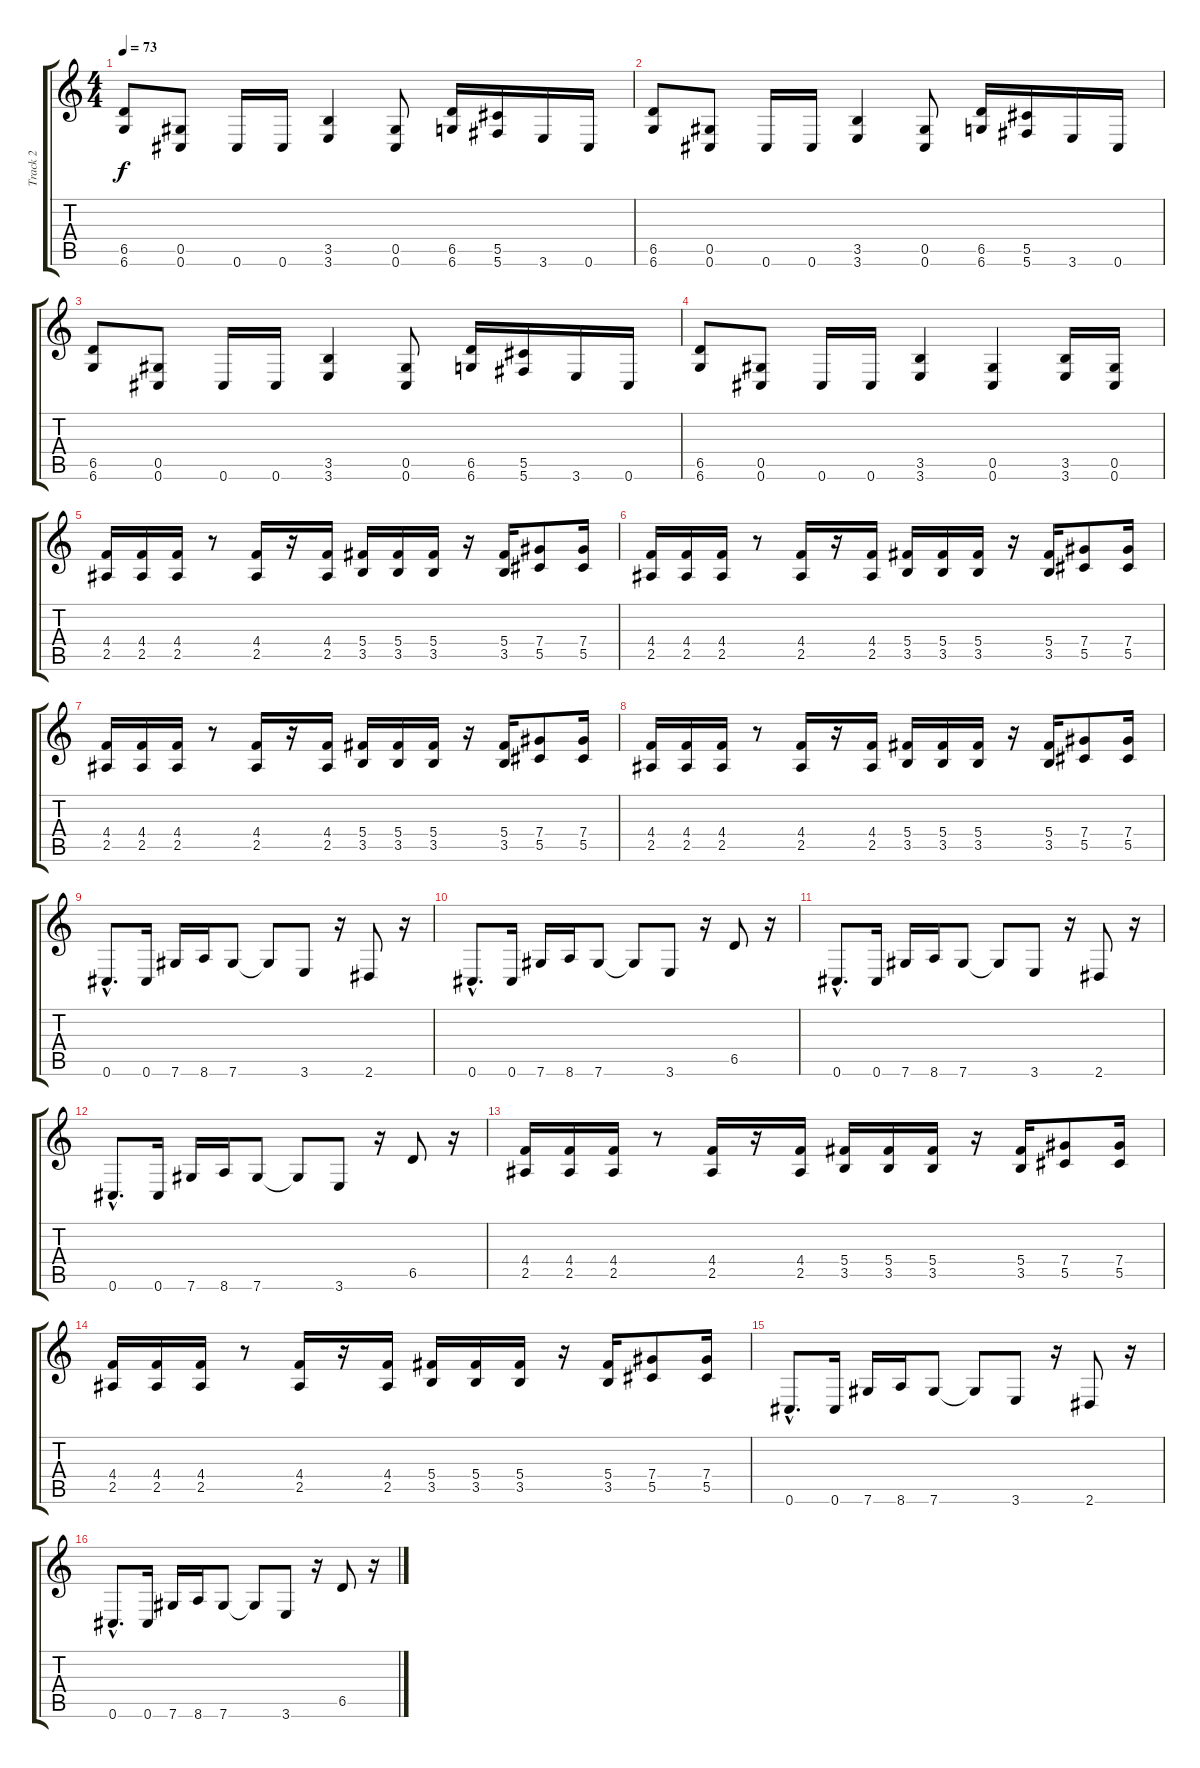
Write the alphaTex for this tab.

\track ("Track 2" "Track 2") {instrument distortionguitar}
\staff {score tabs}
\tuning (Eb4 Bb3 Gb3 Db3 Ab2 Db2) {hide}
\ts (4 4)
\tempo 73
\clef g2
\ks c
(6.5 6.6).8{dy f} (0.5 0.6).8 0.6.16 0.6.16 (3.5 3.6).4 (0.5 0.6).8 (6.5 6.6).16 (5.5 5.6).16 3.6.16 0.6.16 |
(6.5 6.6).8 (0.5 0.6).8 0.6.16 0.6.16 (3.5 3.6).4 (0.5 0.6).8 (6.5 6.6).16 (5.5 5.6).16 3.6.16 0.6.16 |
(6.5 6.6).8 (0.5 0.6).8 0.6.16 0.6.16 (3.5 3.6).4 (0.5 0.6).8 (6.5 6.6).16 (5.5 5.6).16 3.6.16 0.6.16 |
(6.5 6.6).8 (0.5 0.6).8 0.6.16 0.6.16 (3.5 3.6).4 (0.5 0.6).4 (3.5 3.6).16 (0.5 0.6).16 |
(4.4 2.5).16 (4.4 2.5).16 (4.4 2.5).16 r.8 (4.4 2.5).16 r.16 (4.4 2.5).16 (5.4 3.5).16 (5.4 3.5).16 (5.4 3.5).16 r.16 (5.4 3.5).16 (7.4 5.5).8 (7.4 5.5).16 |
(4.4 2.5).16 (4.4 2.5).16 (4.4 2.5).16 r.8 (4.4 2.5).16 r.16 (4.4 2.5).16 (5.4 3.5).16 (5.4 3.5).16 (5.4 3.5).16 r.16 (5.4 3.5).16 (7.4 5.5).8 (7.4 5.5).16 |
(4.4 2.5).16 (4.4 2.5).16 (4.4 2.5).16 r.8 (4.4 2.5).16 r.16 (4.4 2.5).16 (5.4 3.5).16 (5.4 3.5).16 (5.4 3.5).16 r.16 (5.4 3.5).16 (7.4 5.5).8 (7.4 5.5).16 |
(4.4 2.5).16 (4.4 2.5).16 (4.4 2.5).16 r.8 (4.4 2.5).16 r.16 (4.4 2.5).16 (5.4 3.5).16 (5.4 3.5).16 (5.4 3.5).16 r.16 (5.4 3.5).16 (7.4 5.5).8 (7.4 5.5).16 |
0.6{hac}.8{d} 0.6.16 7.6.16 8.6.16 7.6.8 7.6{t}.8 3.6.8 r.16 2.6.8 r.16 |
0.6{hac}.8{d} 0.6.16 7.6.16 8.6.16 7.6.8 7.6{t}.8 3.6.8 r.16 6.5.8 r.16 |
0.6{hac}.8{d} 0.6.16 7.6.16 8.6.16 7.6.8 7.6{t}.8 3.6.8 r.16 2.6.8 r.16 |
0.6{hac}.8{d} 0.6.16 7.6.16 8.6.16 7.6.8 7.6{t}.8 3.6.8 r.16 6.5.8 r.16 |
(4.4 2.5).16 (4.4 2.5).16 (4.4 2.5).16 r.8 (4.4 2.5).16 r.16 (4.4 2.5).16 (5.4 3.5).16 (5.4 3.5).16 (5.4 3.5).16 r.16 (5.4 3.5).16 (7.4 5.5).8 (7.4 5.5).16 |
(4.4 2.5).16 (4.4 2.5).16 (4.4 2.5).16 r.8 (4.4 2.5).16 r.16 (4.4 2.5).16 (5.4 3.5).16 (5.4 3.5).16 (5.4 3.5).16 r.16 (5.4 3.5).16 (7.4 5.5).8 (7.4 5.5).16 |
0.6{hac}.8{d} 0.6.16 7.6.16 8.6.16 7.6.8 7.6{t}.8 3.6.8 r.16 2.6.8 r.16 |
0.6{hac}.8{d} 0.6.16 7.6.16 8.6.16 7.6.8 7.6{t}.8 3.6.8 r.16 6.5.8 r.16
